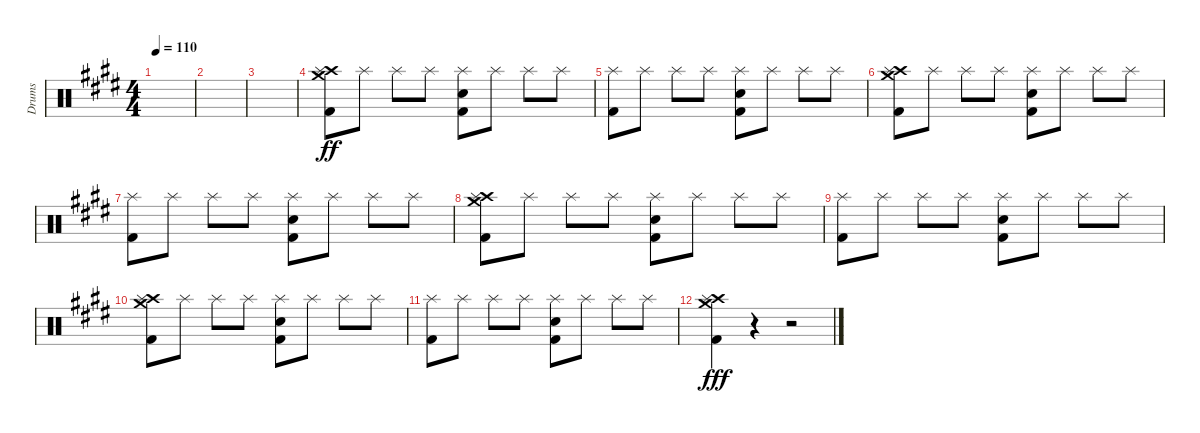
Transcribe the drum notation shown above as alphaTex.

\track ("Drums" "Drums") {instrument percussion}
\staff {score}
\articulation defaults
\ts (4 4)
\tempo 110
\clef neutral
\ks e
|
|
|
("Kick (hit) 2" "Crash high (hit)" "Crash medium (hit)" "Splash (hit)").8{dy ff} "Splash (hit)".8 "Splash (hit)".8 "Splash (hit)".8 ("Kick (hit) 2" "Electric Snare (hit)" "Splash (hit)").8 "Splash (hit)".8 "Splash (hit)".8 "Splash (hit)".8 |
("Kick (hit) 2" "Splash (hit)").8 "Splash (hit)".8 "Splash (hit)".8 "Splash (hit)".8 ("Kick (hit) 2" "Electric Snare (hit)" "Splash (hit)").8 "Splash (hit)".8 "Splash (hit)".8 "Splash (hit)".8 |
("Kick (hit) 2" "Crash high (hit)" "Crash medium (hit)" "Splash (hit)").8 "Splash (hit)".8 "Splash (hit)".8 "Splash (hit)".8 ("Kick (hit) 2" "Electric Snare (hit)" "Splash (hit)").8 "Splash (hit)".8 "Splash (hit)".8 "Splash (hit)".8 |
("Kick (hit) 2" "Splash (hit)").8 "Splash (hit)".8 "Splash (hit)".8 "Splash (hit)".8 ("Kick (hit) 2" "Electric Snare (hit)" "Splash (hit)").8 "Splash (hit)".8 "Splash (hit)".8 "Splash (hit)".8 |
("Kick (hit) 2" "Crash high (hit)" "Crash medium (hit)" "Splash (hit)").8 "Splash (hit)".8 "Splash (hit)".8 "Splash (hit)".8 ("Kick (hit) 2" "Electric Snare (hit)" "Splash (hit)").8 "Splash (hit)".8 "Splash (hit)".8 "Splash (hit)".8 |
("Kick (hit) 2" "Splash (hit)").8 "Splash (hit)".8 "Splash (hit)".8 "Splash (hit)".8 ("Kick (hit) 2" "Electric Snare (hit)" "Splash (hit)").8 "Splash (hit)".8 "Splash (hit)".8 "Splash (hit)".8 |
("Kick (hit) 2" "Crash high (hit)" "Crash medium (hit)" "Splash (hit)").8 "Splash (hit)".8 "Splash (hit)".8 "Splash (hit)".8 ("Kick (hit) 2" "Electric Snare (hit)" "Splash (hit)").8 "Splash (hit)".8 "Splash (hit)".8 "Splash (hit)".8 |
("Kick (hit) 2" "Splash (hit)").8 "Splash (hit)".8 "Splash (hit)".8 "Splash (hit)".8 ("Kick (hit) 2" "Electric Snare (hit)" "Splash (hit)").8 "Splash (hit)".8 "Splash (hit)".8 "Splash (hit)".8 |
("Crash high (hit)" "Splash (hit)" "Kick (hit) 2" "Crash medium (hit)").4{dy fff} r.4 r.2
